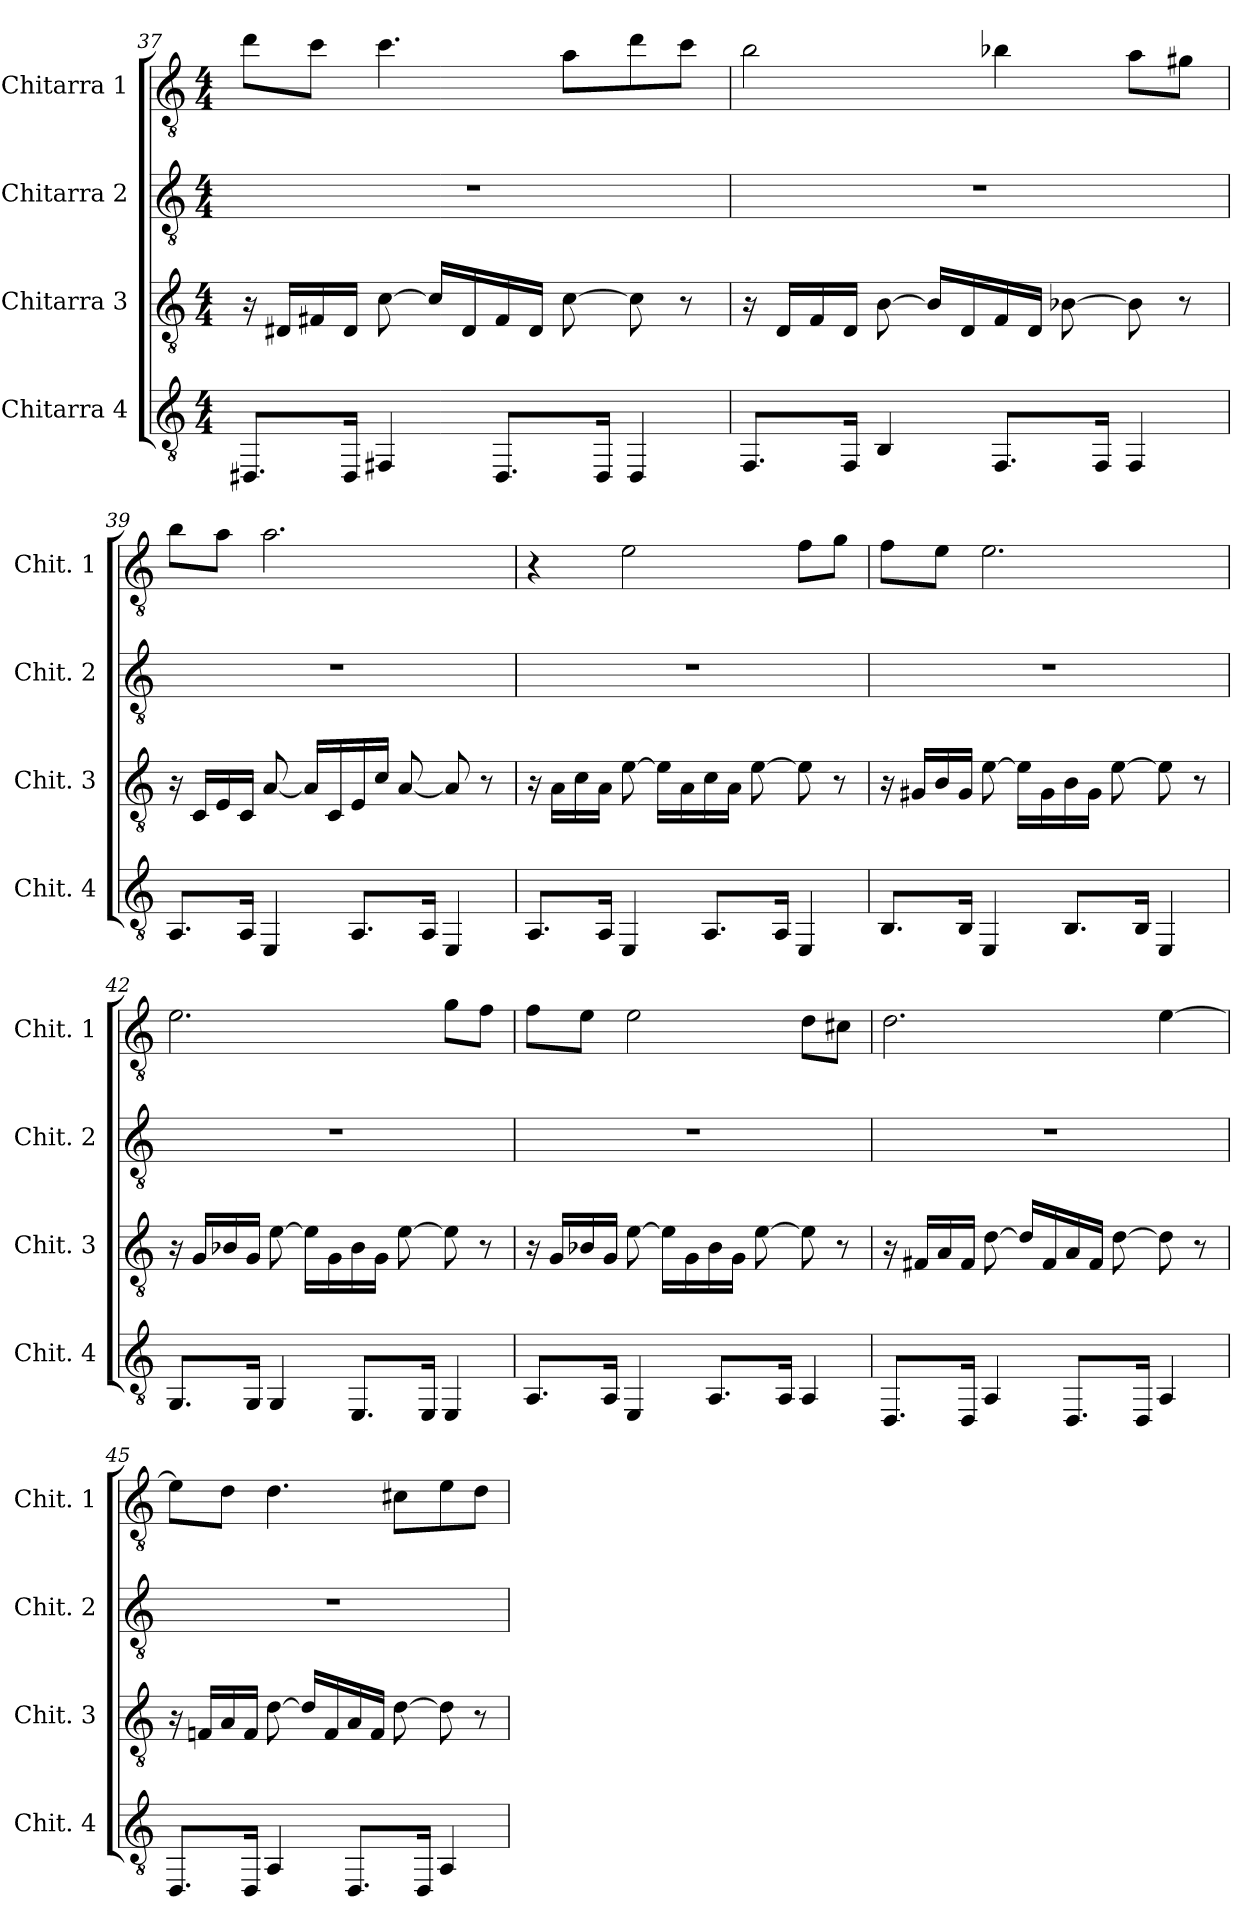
**kern	**kern	**kern	**kern
*part4	*part3	*part2	*part1
*staff4	*staff3	*staff2	*staff1
*I"Chitarra 4	*I"Chitarra 3	*I"Chitarra 2	*I"Chitarra 1
*I'Chit. 4	*I'Chit. 3	*I'Chit. 2	*I'Chit. 1
*clefGv2	*clefGv2	*clefGv2	*clefGv2
*k[]	*k[]	*k[]	*k[]
*M4/4	*M4/4	*M4/4	*M4/4
=37	=37	=37	=37
8.DD#X/L	16r	1r	8dd\L
.	16D#X/LL	.	.
.	16F#X/	.	8cc\J
16DD#/Jk	16D#/JJ	.	.
4FF#X/	[8c\	.	4.cc\
.	16c/LL]	.	.
.	16D#/	.	.
8.DD#/L	16F#/	.	.
.	16D#/JJ	.	.
.	[8c\	.	8a\L
16DD#/Jk	.	.	.
4DD#/	8c\]	.	8dd\
.	8r	.	8cc\J
=38	=38	=38	=38
8.FF/L	16r	1r	2b\
.	16D/LL	.	.
.	16F/	.	.
16FF/Jk	16D/JJ	.	.
4BB/	[8B\	.	.
.	16B/LL]	.	.
.	16D/	.	.
8.FF/L	16F/	.	4b-X\
.	16D/JJ	.	.
.	[8B-X\	.	.
16FF/Jk	.	.	.
4FF/	8B-\]	.	8a\L
.	8r	.	8g#X\J
!!LO:LB:g=z
=39	=39	=39	=39
8.AA/L	16r	1r	8b\L
.	16C/LL	.	.
.	16E/	.	8a\J
16AA/Jk	16C/JJ	.	.
4EE/	[8A/	.	2.a\
.	16A/LL]	.	.
.	16C/	.	.
8.AA/L	16E/	.	.
.	16c/JJ	.	.
.	[8A/	.	.
16AA/Jk	.	.	.
4EE/	8A/]	.	.
.	8r	.	.
=40	=40	=40	=40
8.AA/L	16r	1r	4r
.	16A\LL	.	.
.	16c\	.	.
16AA/Jk	16A\JJ	.	.
4EE/	[8e\	.	2e\
.	16e\LL]	.	.
.	16A\	.	.
8.AA/L	16c\	.	.
.	16A\JJ	.	.
.	[8e\	.	.
16AA/Jk	.	.	.
4EE/	8e\]	.	8f\L
.	8r	.	8g\J
=41	=41	=41	=41
8.BB/L	16r	1r	8f\L
.	16G#X/LL	.	.
.	16B/	.	8e\J
16BB/Jk	16G#/JJ	.	.
4EE/	[8e\	.	2.e\
.	16e\LL]	.	.
.	16G#\	.	.
8.BB/L	16B\	.	.
.	16G#\JJ	.	.
.	[8e\	.	.
16BB/Jk	.	.	.
4EE/	8e\]	.	.
.	8r	.	.
!!LO:LB:g=z
=42	=42	=42	=42
8.GG/L	16r	1r	2.e\
.	16G/LL	.	.
.	16B-X/	.	.
16GG/Jk	16G/JJ	.	.
4GG/	[8e\	.	.
.	16e\LL]	.	.
.	16G\	.	.
8.EE/L	16B-\	.	.
.	16G\JJ	.	.
.	[8e\	.	.
16EE/Jk	.	.	.
4EE/	8e\]	.	8g\L
.	8r	.	8f\J
=43	=43	=43	=43
8.AA/L	16r	1r	8f\L
.	16G/LL	.	.
.	16B-X/	.	8e\J
16AA/Jk	16G/JJ	.	.
4EE/	[8e\	.	2e\
.	16e\LL]	.	.
.	16G\	.	.
8.AA/L	16B-\	.	.
.	16G\JJ	.	.
.	[8e\	.	.
16AA/Jk	.	.	.
4AA/	8e\]	.	8d\L
.	8r	.	8c#X\J
=44	=44	=44	=44
8.DD/L	16r	1r	2.d\
.	16F#X/LL	.	.
.	16A/	.	.
16DD/Jk	16F#/JJ	.	.
4AA/	[8d\	.	.
.	16d/LL]	.	.
.	16F#/	.	.
8.DD/L	16A/	.	.
.	16F#/JJ	.	.
.	[8d\	.	.
16DD/Jk	.	.	.
4AA/	8d\]	.	[4e\
.	8r	.	.
!!LO:PB:g=z
=45	=45	=45	=45
8.DD/L	16r	1r	8e\L]
.	16Fn/LL	.	.
.	16A/	.	8d\J
16DD/Jk	16F/JJ	.	.
4AA/	[8d\	.	4.d\
.	16d/LL]	.	.
.	16F/	.	.
8.DD/L	16A/	.	.
.	16F/JJ	.	.
.	[8d\	.	8c#X\L
16DD/Jk	.	.	.
4AA/	8d\]	.	8e\
.	8r	.	8d\J
=	=	=	=
*-	*-	*-	*-
